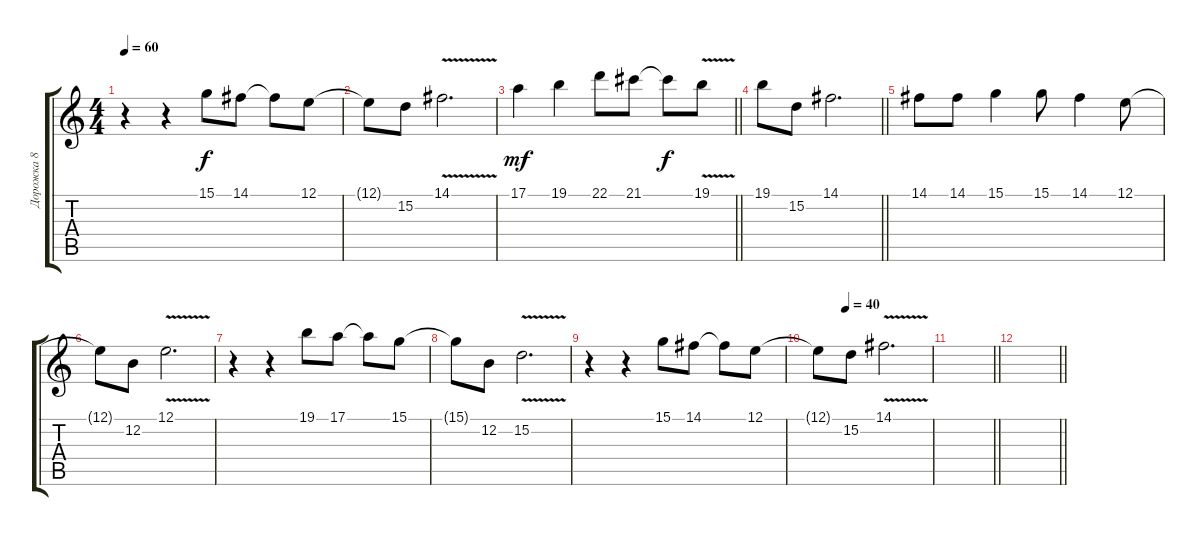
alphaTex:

\track ("Дорожка 8" "Дорожка 8") {instrument choiraahs}
\staff {score tabs}
\tuning (E4 B3 G3 D3 A2 E2) {hide}
\ts (4 4)
\tempo 60
\clef g2
\ks c
r.4{dy f} r.4 15.1.8 14.1.8 14.1{t}.8 12.1.8 |
12.1{t}.8 15.2.8 14.1{v}.2{d} |
\barLineRight lightlight
17.1.4{dy mf} 19.1.4 22.1.8 21.1.8 21.1{t}.8{dy f} 19.1{v}.8 |
\barLineRight lightlight
19.1.8 15.2.8 14.1.2{d} |
14.1.8 14.1.8 15.1.4 15.1.8 14.1.4 12.1.8 |
12.1{t}.8 12.2.8 12.1{v}.2{d} |
r.4 r.4 19.1.8 17.1.8 17.1{t}.8 15.1.8 |
15.1{t}.8 12.2.8 15.2{v}.2{d} |
r.4 r.4 15.1.8 14.1.8 14.1{t}.8 12.1.8 |
\tempo (40 0.25)
12.1{t}.8 15.2.8 14.1{v}.2{d} |
\barLineRight lightlight
|
\barLineRight lightlight
